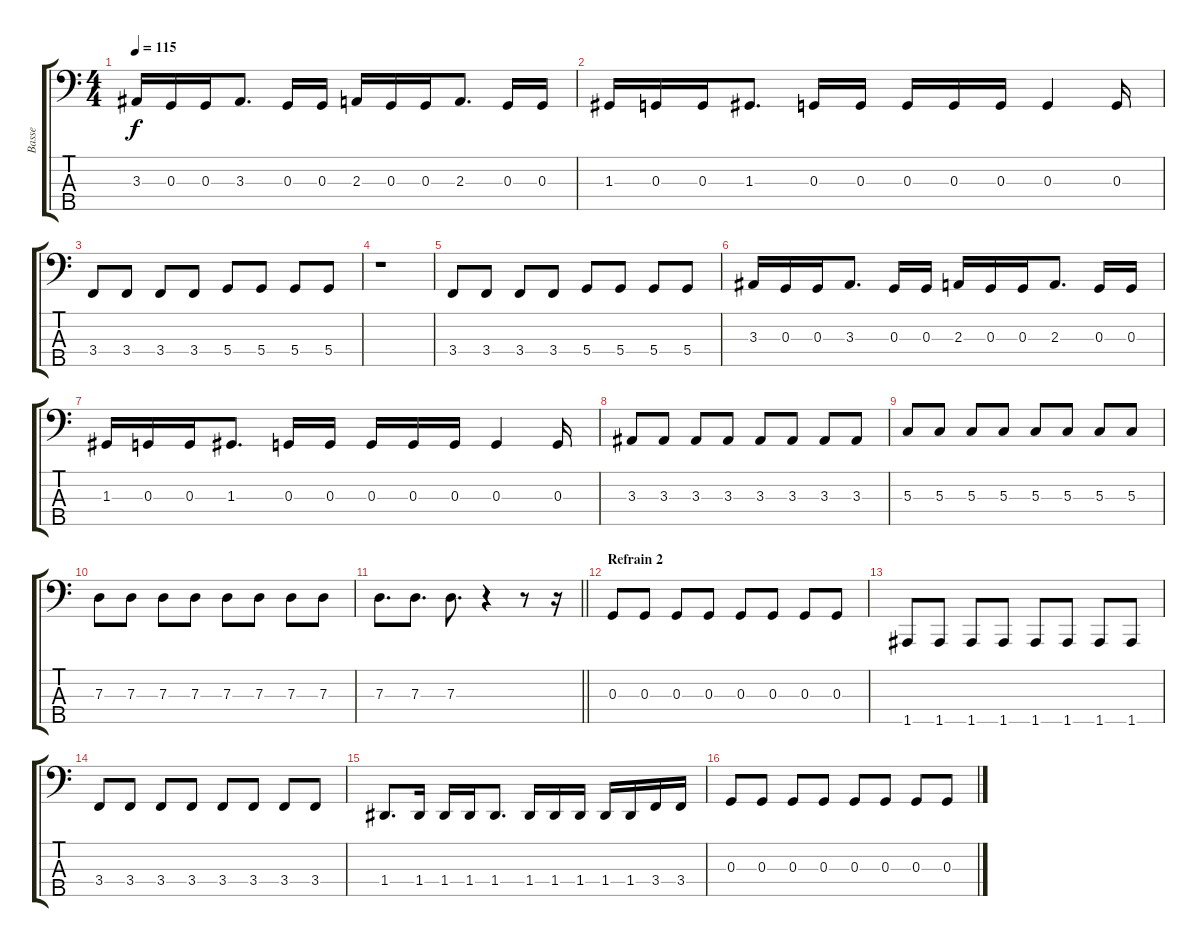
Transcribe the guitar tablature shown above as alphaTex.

\track ("Basse" "Basse") {instrument electricbassfinger}
\staff {score tabs}
\tuning (F2 C2 G1 D1 A0) {hide}
\ts (4 4)
\tempo 115
\clef f4
\ks c
3.3.16{dy f} 0.3.16 0.3.16 3.3.8{d} 0.3.16 0.3.16 2.3.16 0.3.16 0.3.16 2.3.8{d} 0.3.16 0.3.16 |
1.3.16 0.3.16 0.3.16 1.3.8{d} 0.3.16 0.3.16 0.3.16 0.3.16 0.3.16 0.3.4 0.3.16 |
3.4.8 3.4.8 3.4.8 3.4.8 5.4.8 5.4.8 5.4.8 5.4.8 |
r.1 |
3.4.8 3.4.8 3.4.8 3.4.8 5.4.8 5.4.8 5.4.8 5.4.8 |
3.3.16 0.3.16 0.3.16 3.3.8{d} 0.3.16 0.3.16 2.3.16 0.3.16 0.3.16 2.3.8{d} 0.3.16 0.3.16 |
1.3.16 0.3.16 0.3.16 1.3.8{d} 0.3.16 0.3.16 0.3.16 0.3.16 0.3.16 0.3.4 0.3.16 |
3.3.8 3.3.8 3.3.8 3.3.8 3.3.8 3.3.8 3.3.8 3.3.8 |
5.3.8 5.3.8 5.3.8 5.3.8 5.3.8 5.3.8 5.3.8 5.3.8 |
7.3.8 7.3.8 7.3.8 7.3.8 7.3.8 7.3.8 7.3.8 7.3.8 |
\barLineRight lightlight
7.3.8{d} 7.3.8{d} 7.3.8{d} r.4 r.8 r.16 |
\section ("" "Refrain 2")
0.3.8 0.3.8 0.3.8 0.3.8 0.3.8 0.3.8 0.3.8 0.3.8 |
1.5.8 1.5.8 1.5.8 1.5.8 1.5.8 1.5.8 1.5.8 1.5.8 |
3.4.8 3.4.8 3.4.8 3.4.8 3.4.8 3.4.8 3.4.8 3.4.8 |
1.4.8{d} 1.4.16 1.4.16 1.4.16 1.4.8{d} 1.4.16 1.4.16 1.4.16 1.4.16 1.4.16 3.4.16 3.4.16 |
0.3.8 0.3.8 0.3.8 0.3.8 0.3.8 0.3.8 0.3.8 0.3.8
